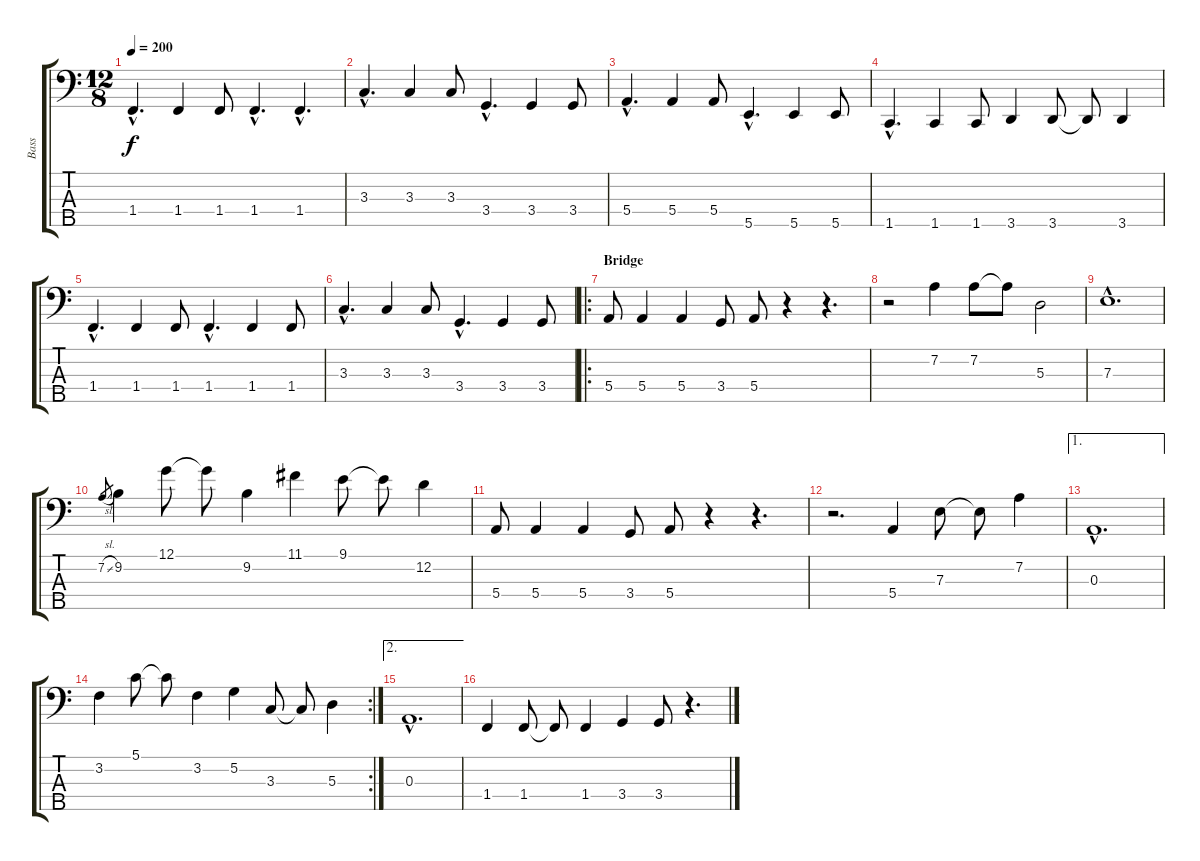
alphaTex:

\track ("Bass" "Bass") {instrument electricbassfinger}
\staff {score tabs}
\tuning (G2 D2 A1 E1 B0) {hide}
\ts (12 8)
\tempo 200
\clef f4
\ks c
1.4{hac}.4{d dy f} 1.4.4 1.4.8 1.4{hac}.4{d} 1.4{hac}.4{d} |
3.3{hac}.4{d} 3.3.4 3.3.8 3.4{hac}.4{d} 3.4.4 3.4.8 |
5.4{hac}.4{d} 5.4.4 5.4.8 5.5{hac}.4{d} 5.5.4 5.5.8 |
1.5{hac}.4{d} 1.5.4 1.5.8 3.5.4 3.5.8 3.5{t}.8 3.5.4 |
1.4{hac}.4{d} 1.4.4 1.4.8 1.4{hac}.4{d} 1.4.4 1.4.8 |
3.3{hac}.4{d} 3.3.4 3.3.8 3.4{hac}.4{d} 3.4.4 3.4.8 |
\ro
\section ("" "Bridge")
5.4.8 5.4.4 5.4.4 3.4.8 5.4.8 r.4 r.4{d} |
r.2 7.2.4 7.2.8 7.2{t}.8 5.3.2 |
7.3{hac}.1{d} |
7.2{sl}.8{gr} 9.2.4 12.1.8 12.1{t}.8 9.2.4 11.1.4 9.1.8 9.1{t}.8 12.2.4 |
5.4.8 5.4.4 5.4.4 3.4.8 5.4.8 r.4 r.4{d} |
r.2{d} 5.4.4 7.3.8 7.3{t}.8 7.2.4 |
\ae 1
0.3{hac}.1{d} |
\rc 2
3.2.4 5.1.8 5.1{t}.8 3.2.4 5.2.4 3.3.8 3.3{t}.8 5.3.4 |
\ae 2
0.3{hac}.1{d} |
1.4.4 1.4.8 1.4{t}.8 1.4.4 3.4.4 3.4.8 r.4{d}
